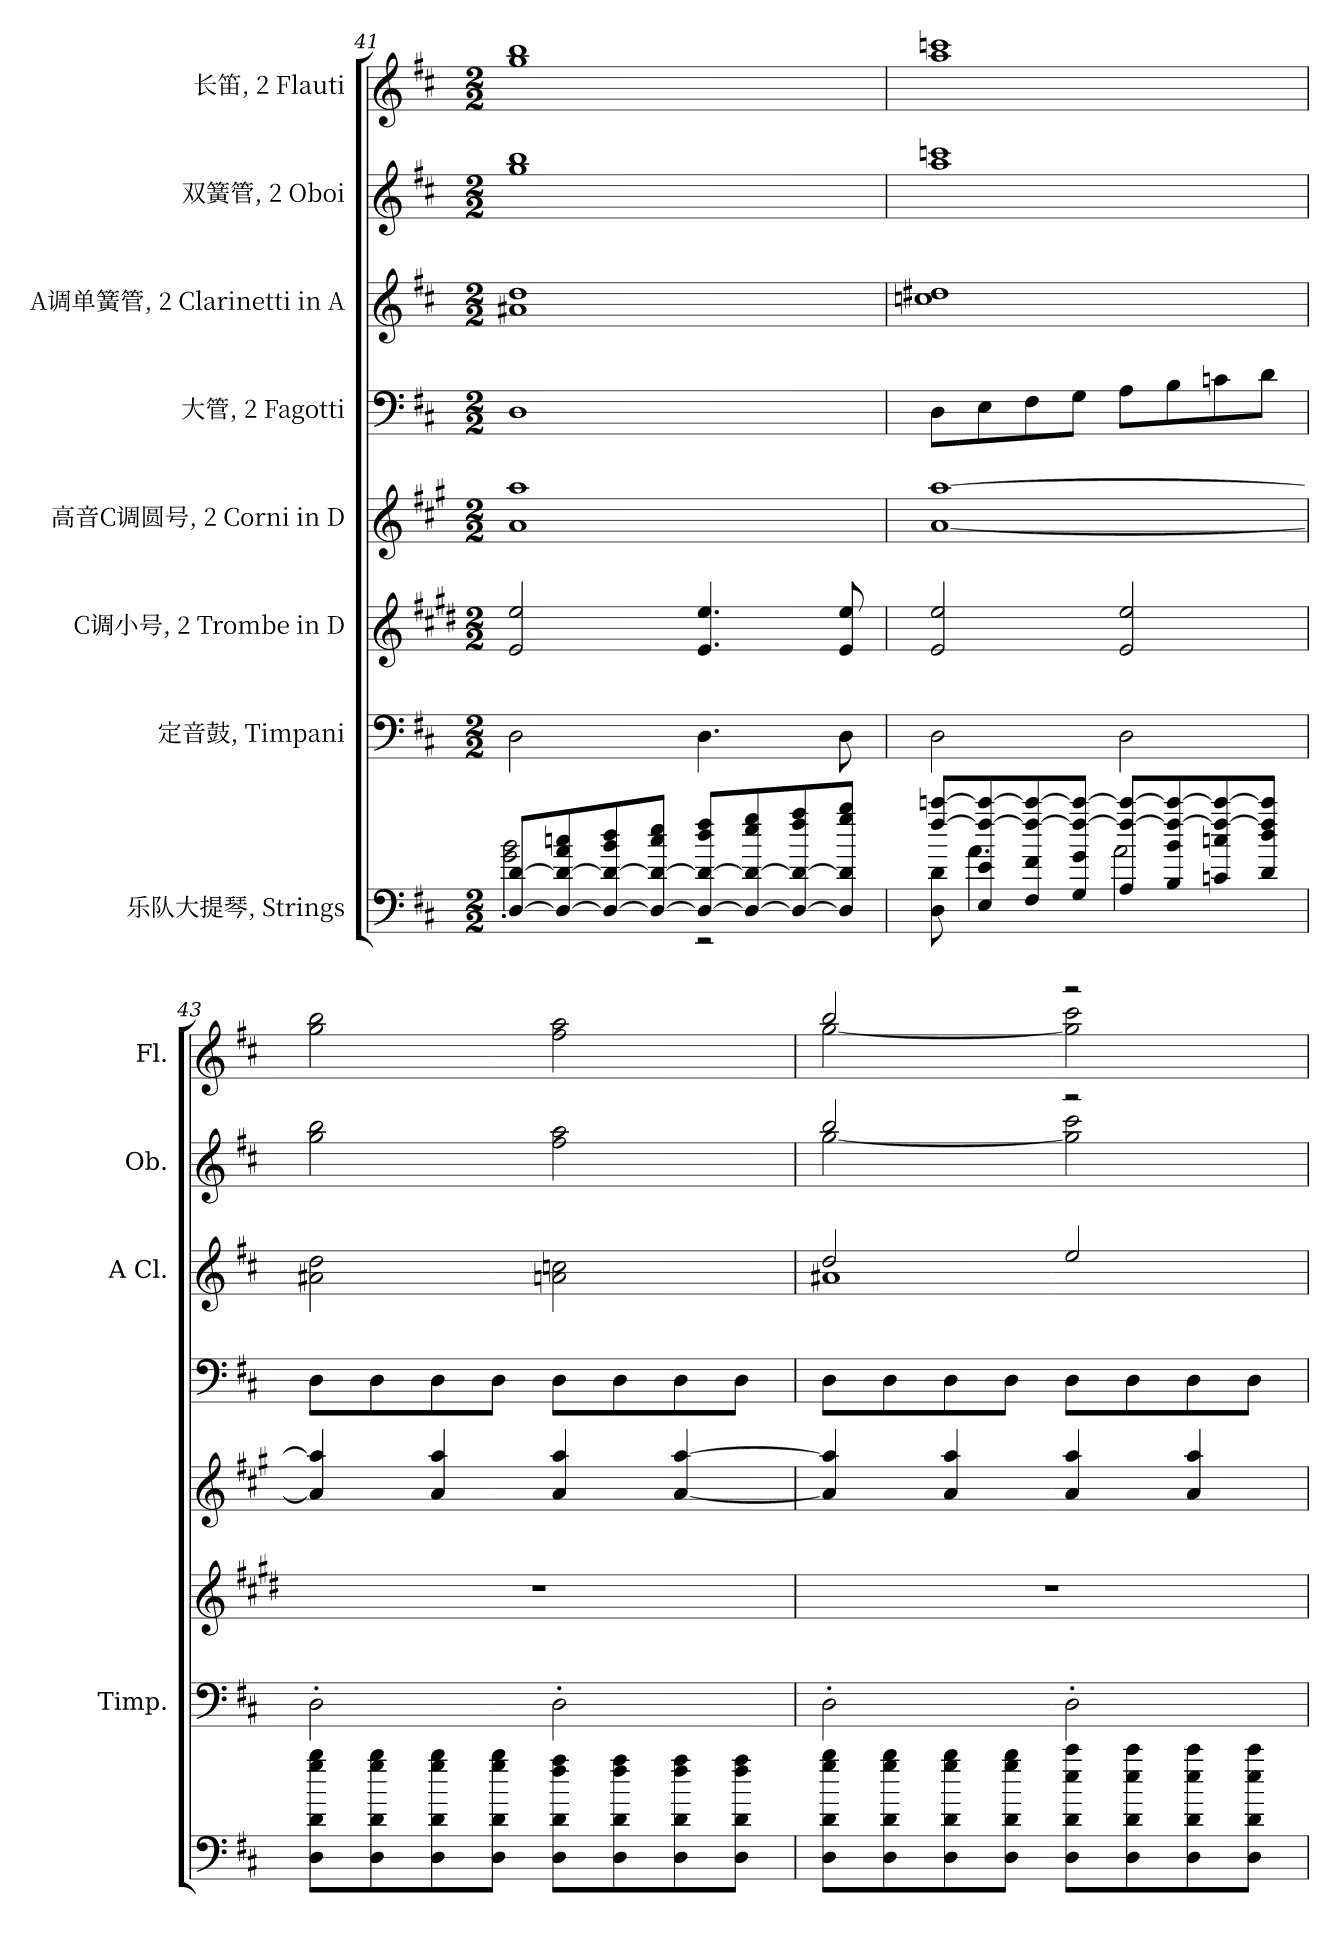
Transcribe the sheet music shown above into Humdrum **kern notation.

**kern	**kern	**kern	**kern	**kern	**kern	**kern	**kern
*part8	*part7	*part6	*part5	*part4	*part3	*part2	*part1
*staff8	*staff7	*staff6	*staff5	*staff4	*staff3	*staff2	*staff1
*I"乐队大提琴, Strings	*I"定音鼓, Timpani	*I"C调小号, 2 Trombe in D	*I"高音C调圆号, 2 Corni in D	*I"大管, 2 Fagotti	*I"A调单簧管, 2 Clarinetti in A	*I"双簧管, 2 Oboi	*I"长笛, 2 Flauti
*	*I'Timp.	*	*	*	*I'A Cl.	*I'Ob.	*I'Fl.
!!LO:PB:g=z
*clefF4	*clefF4	*clefG2	*clefG2	*clefF4	*clefG2	*clefG2	*clefG2
*	*	*ITrd1c2	*ITrd4c7	*	*ITrd2c3	*	*
*k[f#c#]	*k[f#c#]	*k[f#c#]	*k[f#c#]	*k[f#c#]	*k[f#c#g#d#a#]	*k[f#c#]	*k[f#c#]
*M2/2	*M2/2	*M2/2	*M2/2	*M2/2	*M2/2	*M2/2	*M2/2
=41	=41	=41	=41	=41	=41	=41	=41
*^	*	*	*	*	*	*	*
[8D/ [8d/L	2g\' 2b\'	2D\	2d/ 2dd/	1d 1dd	1D	1f##X 1b	1gg 1bb	1gg 1bb
8D/_ 8d/_ 8a/ 8ccn/	.	.	.	.	.	.	.	.
8D/_ 8d/_ 8b/ 8dd/	.	.	.	.	.	.	.	.
8D/_ 8d/_ 8cc/ 8ee/J	.	.	.	.	.	.	.	.
8D/_ 8d/_ 8dd/ 8ff#/L	2r	4.D\	4.d/ 4.dd/	.	.	.	.	.
8D/_ 8d/_ 8ee/ 8gg/	.	.	.	.	.	.	.	.
8D/_ 8d/_ 8ff#/ 8aa/	.	.	.	.	.	.	.	.
8D/] 8d/] 8gg/ 8bb/J	.	8D\	8d/ 8dd/	.	.	.	.	.
=42	=42	=42	=42	=42	=42	=42	=42	=42
[8ff#/ [8cccn/L	8D\ 8d\	2D\	2d/ 2dd/	[1d [1dd	8D\L	1an 1b#X	1aa 1cccn	1aa 1cccn
8E/ 8e/ 8ff#/_ 8ccc/_	4.a\	.	.	.	8E\	.	.	.
8F#/ 8f#/ 8ff#/_ 8ccc/_	.	.	.	.	8F#\	.	.	.
8G/ 8g/ 8ff#/_ 8ccc/_J	.	.	.	.	8G\J	.	.	.
8A/ 8ff#/_ 8ccc/_L	2a\	2D\	2d/ 2dd/	.	8A\L	.	.	.
8B/ 8b/ 8ff#/_ 8ccc/_	.	.	.	.	8B\	.	.	.
8cn/ 8ccn/ 8ff#/_ 8ccc/_	.	.	.	.	8cn\	.	.	.
8d/ 8dd/ 8ff#/] 8ccc/]J	.	.	.	.	8d\J	.	.	.
*v	*v	*	*	*	*	*	*	*
!!LO:PB:g=z
=43	=43	=43	=43	=43	=43	=43	=43
8D\ 8d\ 8gg\ 8bb\L	2D'\	1r	4d/] 4dd/]	8D\L	2f##X\ 2b\	2gg\ 2bb\	2gg\ 2bb\
8D\ 8d\ 8gg\ 8bb\	.	.	.	8D\	.	.	.
8D\ 8d\ 8gg\ 8bb\	.	.	4d/ 4dd/	8D\	.	.	.
8D\ 8d\ 8gg\ 8bb\J	.	.	.	8D\J	.	.	.
8D\ 8d\ 8ff#\ 8aa\L	2D'\	.	4d/ 4dd/	8D\L	2f#X\ 2an\	2ff#\ 2aa\	2ff#\ 2aa\
8D\ 8d\ 8ff#\ 8aa\	.	.	.	8D\	.	.	.
8D\ 8d\ 8ff#\ 8aa\	.	.	[4d/ [4dd/	8D\	.	.	.
8D\ 8d\ 8ff#\ 8aa\J	.	.	.	8D\J	.	.	.
=44	=44	=44	=44	=44	=44	=44	=44
*	*	*	*	*	*^	*^	*^
8D\ 8d\ 8gg\ 8bb\L	2D'\	1r	4d/] 4dd/]	8D\L	2b/	1f##X	2bb/	[2gg\	2bb/	[2gg\
8D\ 8d\ 8gg\ 8bb\	.	.	.	8D\	.	.	.	.	.	.
8D\ 8d\ 8gg\ 8bb\	.	.	4d/ 4dd/	8D\	.	.	.	.	.	.
8D\ 8d\ 8gg\ 8bb\J	.	.	.	8D\J	.	.	.	.	.	.
8D\ 8d\ 8ee\ 8ccc#\L	2D'\	.	4d/ 4dd/	8D\L	2cc#/	.	2r	2gg\] 2ccc#\	2r	2gg\] 2ccc#\
8D\ 8d\ 8ee\ 8ccc#\	.	.	.	8D\	.	.	.	.	.	.
8D\ 8d\ 8ee\ 8ccc#\	.	.	4d/ 4dd/	8D\	.	.	.	.	.	.
8D\ 8d\ 8ee\ 8ccc#\J	.	.	.	8D\J	.	.	.	.	.	.
*	*	*	*	*	*v	*v	*	*	*v	*v
*	*	*	*	*	*	*v	*v	*
=	=	=	=	=	=	=	=
*-	*-	*-	*-	*-	*-	*-	*-
